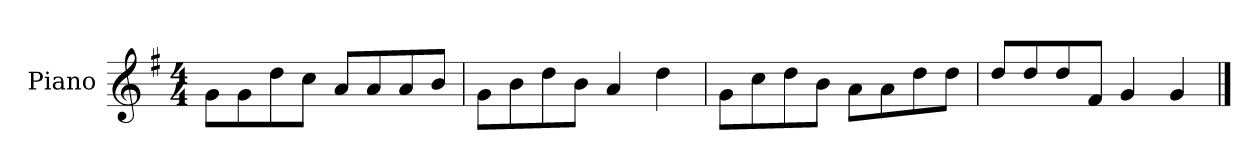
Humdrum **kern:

**kern
*part1
*staff1
*I"Piano
*I'P-no
*clefG2
*k[f#]
*M4/4
*MM90
=1
8g\L
8g\
8dd\
8cc\J
8a/L
8a/
8a/
8b/J
=2
8g\L
8b\
8dd\
8b\J
4a/
4dd\
=3
8g\L
8cc\
8dd\
8b\J
8a\L
8a\
8dd\
8dd\J
=4
8dd/L
8dd/
8dd/
8f#/J
4g/
4g/
==
*-
